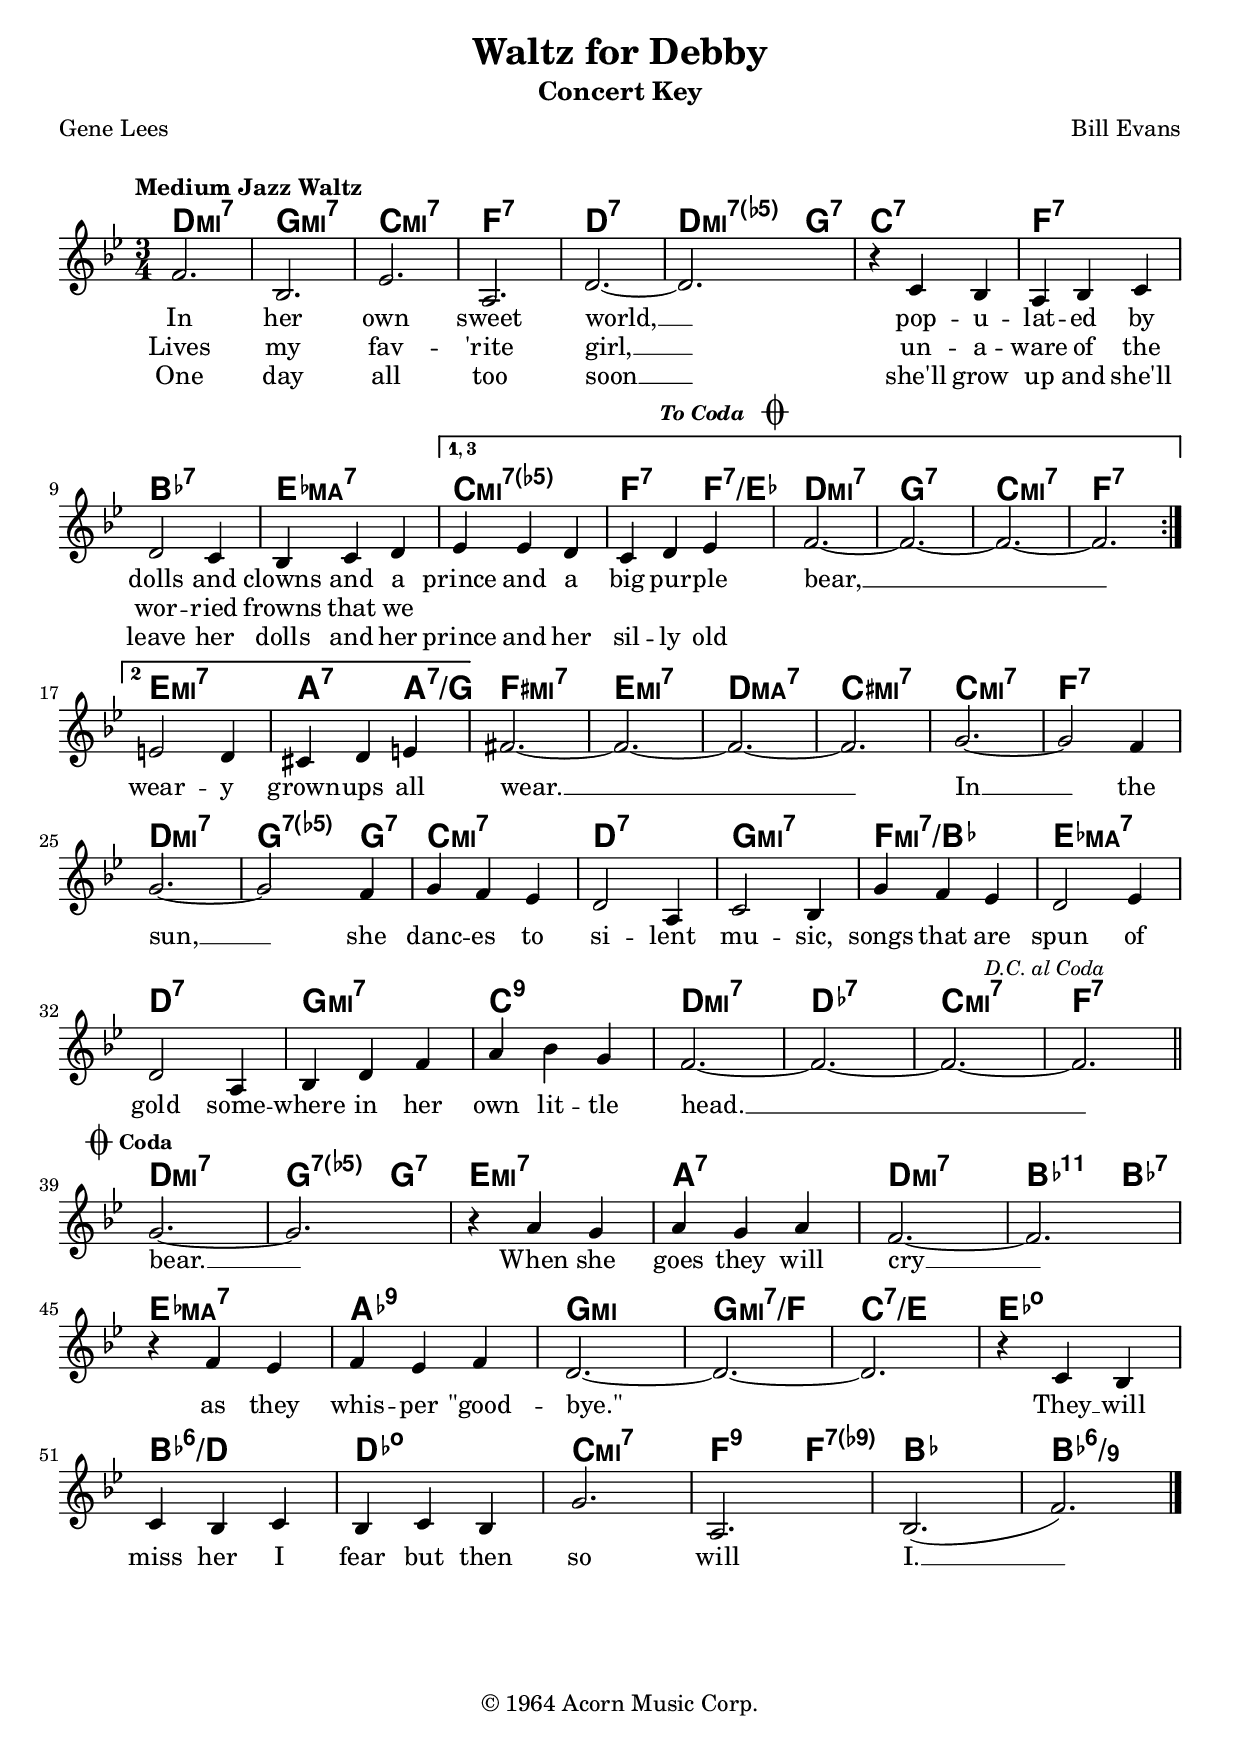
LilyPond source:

\version "2.24.0"

\include "english.ly"

instrument = "Concert Key"
whatKey = bf,
whatClef = "treble"

%% -*- Mode: LilyPond -*-

\include "lead-sheets.ily"

refrainLyricsOne = \lyricmode {
In her own sweet world, __
pop -- u -- lat -- ed by dolls and clowns
and a
}

refrainLyricsRepOne = \lyricmode {
prince and a big pur -- ple bear, __
}

refrainLyricsTwo = \lyricmode {
Lives my fav -- 'rite girl, __
un -- a -- ware of the wor -- ried frowns
that we
}

refrainLyricsRest = \lyricmode {
wear -- y grown -- ups all wear. __
In __ the sun, __ she danc -- es to si -- lent mu -- sic,
songs that are spun of gold
some -- where in her own lit -- tle head. __
}

refrainLyricsThree = \lyricmode {
One day all too soon __
she'll grow up and she'll leave her dolls
and her
}

refrainLyricsRepThree = \lyricmode {
prince and her sil -- ly old
}

refrainLyricsCoda = \lyricmode {
bear. __
When she goes they will cry __
as they whis -- per "\"good" -- "bye.\""
They __ will miss her I fear
but then so will I. __
}

refrainChords = \chordmode {
  g2.:m7 c2.:m7 f2.:m7 bf2.:7 g2.:7 g2:m7.5- c4:7 f2.:7 bf2.:7 ef2.:7 af2.:maj7
  
  f2.:m7.5- bf2:7 bf4:7/af g2.:m7 c2.:7 f2.:m7 bf2.:7
  
  a2.:m7 d2:7 d4:7/c b2.:m7 a2.:m7 g2.:maj7 fs2.:m7
  
  f2.:m7 bf2.:7
  g2.:m7 c2:7.5- c4:7 f2.:m7 g2.:7 c2.:m7 bf2.:m7/ef af2.:maj7 g2.:7 c2.:m7 f2.:9
  g2.:m7 gf2.:7 f2.:m7 bf2.:7
  
  g2.:m7 c2:7.5- c4:7 a2.:m7 d2.:7 g2.:m7 ef2:11 ef4:7 af2.:maj7
  df2.:9 c2.:m c2.:m7/bf f2.:7/a af2.:dim7 ef2.:6/g gf2.:dim7 f2.:m7 bf2:9 bf4:7.9- ef2. ef2.:6.9
}

refrainMelody = \relative f' {
  \time 3/4
  \key ef \major
  \clef \whatClef
  \tempo "Medium Jazz Waltz"

  \set Score.repeatCommands = #'(start-repeat)

  bf2. | ef,2. | af2. | d,2. | g2.~ | g2. | r4 f4 ef4 | d4 ef4 f4 | g2 f4 | ef4 f4 g4 |
  
  \set Score.repeatCommands = #'((volta "1, 3"))
  af4 af g4 | f4 g4 af4 | 
  \textToCoda
  bf2.~ | bf2.~ | bf2.~ | bf2. |
  \set Score.repeatCommands = #'(end-repeat)
  \break
  \set Score.repeatCommands = #'((volta #f) (volta "2") end-repeat)
  a2 g4 | fs4 g4 a4 |
  \set Score.repeatCommands = #'((volta #f))
  
  b2.~ | b2.~ | b2.~ | b2. | c2.~ | c2 bf4 |
  c2.~ | c2 bf4 | c4 bf4 af4 | g2 d4 | f2 ef4 | c'4 bf4 af4 |
  g2 af4 | g2 d4 | ef4 g4 bf4 | d4 ef4 c4 |
  bf2.~ | bf2.~ | bf2.~ |
  \mark \markup { \small \italic "D.C. al Coda" }
  bf2. |

  \bar "||"
  \break
  \textCoda
  c2. ~ | c2. | r4 d4 c4 | d4 c4 d4 | bf2.~ | bf2. | r4 bf4 af4 |
  bf4 af4 bf4 | g2.~ | g2.~ | g2. | r4 f4 ef4 | f4 ef4 f4 | ef4 f4 ef4 |
  c'2. | d,2. | ef2.( | bf'2.) |

  \bar "|."
}

\include "paper.ily"

\header {
  title = "Waltz for Debby"
  subtitle = \instrument
  poet = "Gene Lees"
  composer = "Bill Evans"
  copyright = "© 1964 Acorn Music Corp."
}

\markup {
  % Leave a gap after the header
  \vspace #1
}

\score {
  <<
    { \context ChordNames 
      {
      \override ChordName.font-size = #+3
      \override ChordName.font-series = #'bold
      \set chordChanges = ##f
     \transpose ef \whatKey {
       \refrainChords
	}
      }
      }
    \new Staff {
      \context Voice = "voiceMelody" { 
	\noDoubleAccidentalMusic \transpose ef \whatKey {
	  \refrainMelody
	  }
	}
    }
    \new Lyrics \lyricsto "voiceMelody"
    {
      <<
      {
      \refrainLyricsOne
      \refrainLyricsRepOne
      \refrainLyricsRest
      \refrainLyricsCoda
      }
	\new Lyrics {
	  \set associatedVoice = "voiceMelody"
	  \refrainLyricsTwo }
	\new Lyrics {
	  \set associatedVoice = "voiceMelody"
	  \refrainLyricsThree \refrainLyricsRepThree }
      
      >>
    }
  >>
  \layout { }
}

